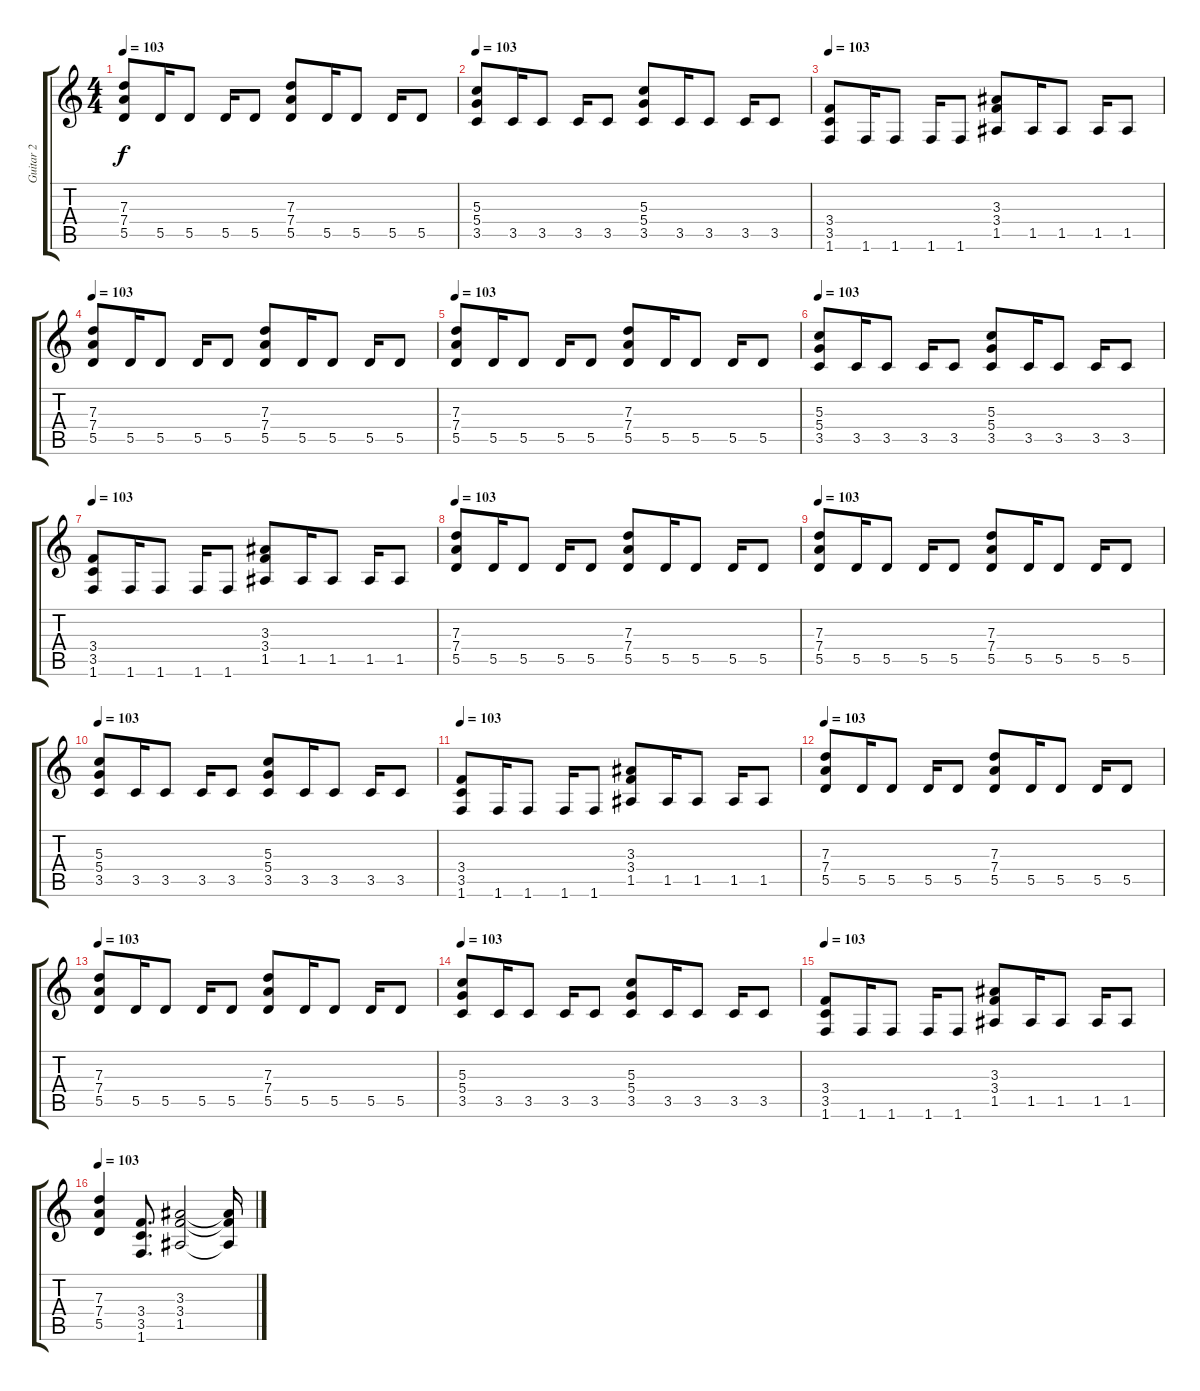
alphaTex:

\track ("Guitar 2" "Guitar 2") {instrument distortionguitar}
\staff {score tabs}
\tuning (E4 B3 G3 D3 A2 E2) {hide}
\ts (4 4)
\tempo 103
\clef g2
\ks c
(7.3 7.4 5.5).8{dy f} 5.5.16 5.5.8 5.5.16 5.5.8 (7.3 7.4 5.5).8 5.5.16 5.5.8 5.5.16 5.5.8 |
\tempo 103
(5.3 5.4 3.5).8 3.5.16 3.5.8 3.5.16 3.5.8 (5.3 5.4 3.5).8 3.5.16 3.5.8 3.5.16 3.5.8 |
\tempo 103
(3.4 3.5 1.6).8 1.6.16 1.6.8 1.6.16 1.6.8 (3.3 3.4 1.5).8 1.5.16 1.5.8 1.5.16 1.5.8 |
\tempo 103
(7.3 7.4 5.5).8 5.5.16 5.5.8 5.5.16 5.5.8 (7.3 7.4 5.5).8 5.5.16 5.5.8 5.5.16 5.5.8 |
\tempo 103
(7.3 7.4 5.5).8 5.5.16 5.5.8 5.5.16 5.5.8 (7.3 7.4 5.5).8 5.5.16 5.5.8 5.5.16 5.5.8 |
\tempo 103
(5.3 5.4 3.5).8 3.5.16 3.5.8 3.5.16 3.5.8 (5.3 5.4 3.5).8 3.5.16 3.5.8 3.5.16 3.5.8 |
\tempo 103
(3.4 3.5 1.6).8 1.6.16 1.6.8 1.6.16 1.6.8 (3.3 3.4 1.5).8 1.5.16 1.5.8 1.5.16 1.5.8 |
\tempo 103
(7.3 7.4 5.5).8 5.5.16 5.5.8 5.5.16 5.5.8 (7.3 7.4 5.5).8 5.5.16 5.5.8 5.5.16 5.5.8 |
\tempo 103
(7.3 7.4 5.5).8 5.5.16 5.5.8 5.5.16 5.5.8 (7.3 7.4 5.5).8 5.5.16 5.5.8 5.5.16 5.5.8 |
\tempo 103
(5.3 5.4 3.5).8 3.5.16 3.5.8 3.5.16 3.5.8 (5.3 5.4 3.5).8 3.5.16 3.5.8 3.5.16 3.5.8 |
\tempo 103
(3.4 3.5 1.6).8 1.6.16 1.6.8 1.6.16 1.6.8 (3.3 3.4 1.5).8 1.5.16 1.5.8 1.5.16 1.5.8 |
\tempo 103
(7.3 7.4 5.5).8 5.5.16 5.5.8 5.5.16 5.5.8 (7.3 7.4 5.5).8 5.5.16 5.5.8 5.5.16 5.5.8 |
\tempo 103
(7.3 7.4 5.5).8 5.5.16 5.5.8 5.5.16 5.5.8 (7.3 7.4 5.5).8 5.5.16 5.5.8 5.5.16 5.5.8 |
\tempo 103
(5.3 5.4 3.5).8 3.5.16 3.5.8 3.5.16 3.5.8 (5.3 5.4 3.5).8 3.5.16 3.5.8 3.5.16 3.5.8 |
\tempo 103
(3.4 3.5 1.6).8 1.6.16 1.6.8 1.6.16 1.6.8 (3.3 3.4 1.5).8 1.5.16 1.5.8 1.5.16 1.5.8 |
\tempo 103
(7.3 7.4 5.5).4 (3.4 3.5 1.6).8{d} (3.3 3.4 1.5).2 (3.3{t} 3.4{t} 1.5{t}).16
